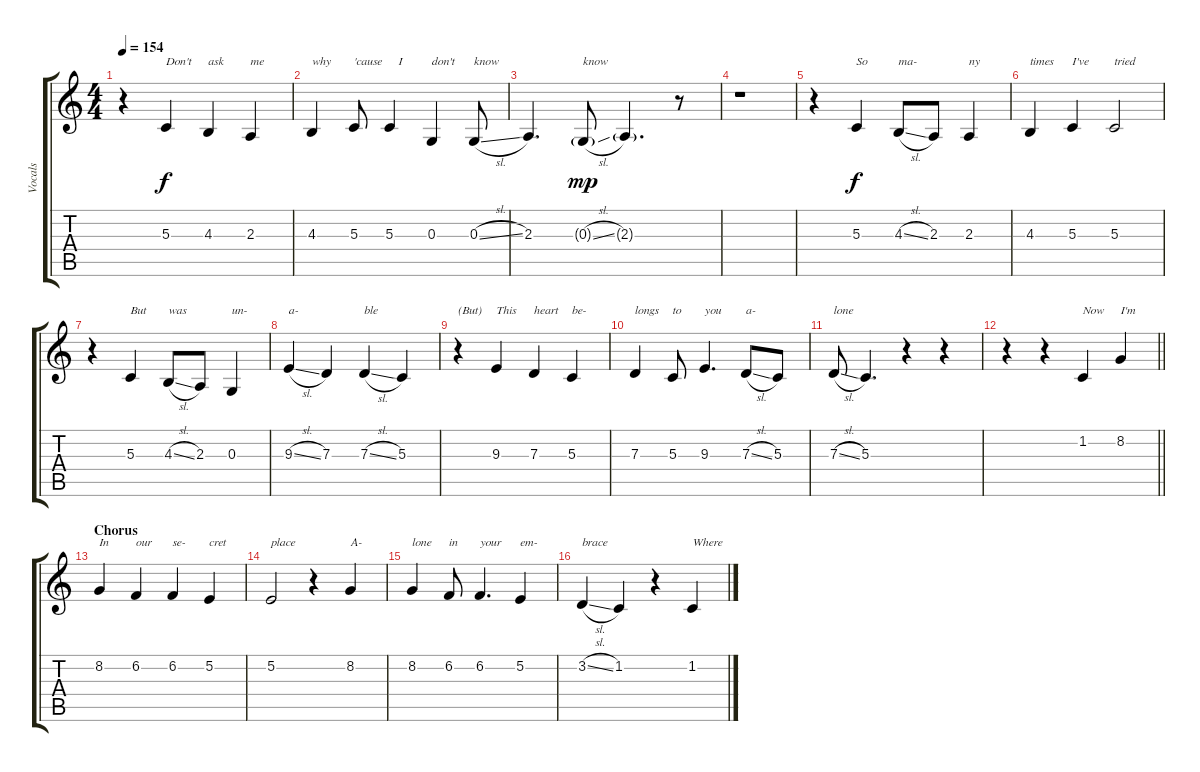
\track (" Vocals" " Vocals") {instrument lead1square}
\staff {score tabs}
\tuning (E4 B3 G3 D3 A2 E2) {hide}
\ts (4 4)
\tempo 154
\clef g2
\ks c
r.4{dy f} 5.3.4{txt "Don't"} 4.3.4{txt "ask"} 2.3.4{txt "me"} |
4.3.4{txt "why"} 5.3.8{txt "'cause"} 5.3.4{txt "   I"} 0.3.4{txt "don't"} 0.3{sl}.8{txt "know"} |
2.3.4{d} 0.3{sl g}.8{txt "know" dy mp} 2.3{g}.4{d} r.8 |
r.1 |
r.4 5.3.4{txt "So" dy f} 4.3{sl}.8{txt "ma-"} 2.3.8 2.3.4{txt "ny"} |
4.3.4{txt "times"} 5.3.4{txt "I've"} 5.3.2{txt "tried"} |
r.4 5.3.4{txt "But"} 4.3{sl}.8{txt "was"} 2.3.8 0.3.4{txt "un-"} |
9.3{sl}.4{txt "a-"} 7.3.4 7.3{sl}.4{txt "ble"} 5.3.4 |
r.4{txt "(But)"} 9.3.4{txt "This"} 7.3.4{txt "heart"} 5.3.4{txt "be-"} |
7.3.4{txt "longs"} 5.3.8{txt "to"} 9.3.4{d txt "you"} 7.3{sl}.8{txt "a-"} 5.3.8 |
7.3{sl}.8{txt "lone"} 5.3.4{d} r.4 r.4 |
\barLineRight lightlight
r.4 r.4 1.2.4{txt "Now"} 8.2.4{txt "I'm"} |
\section ("" "Chorus")
8.2.4{txt "In"} 6.2.4{txt "our"} 6.2.4{txt "se-"} 5.2.4{txt "cret"} |
5.2.2{txt "place"} r.4 8.2.4{txt "A-"} |
8.2.4{txt "lone"} 6.2.8{txt "in"} 6.2.4{d txt "your"} 5.2.4{txt "em-"} |
3.2{sl}.4{txt "brace"} 1.2.4 r.4 1.2.4{txt "Where"}
